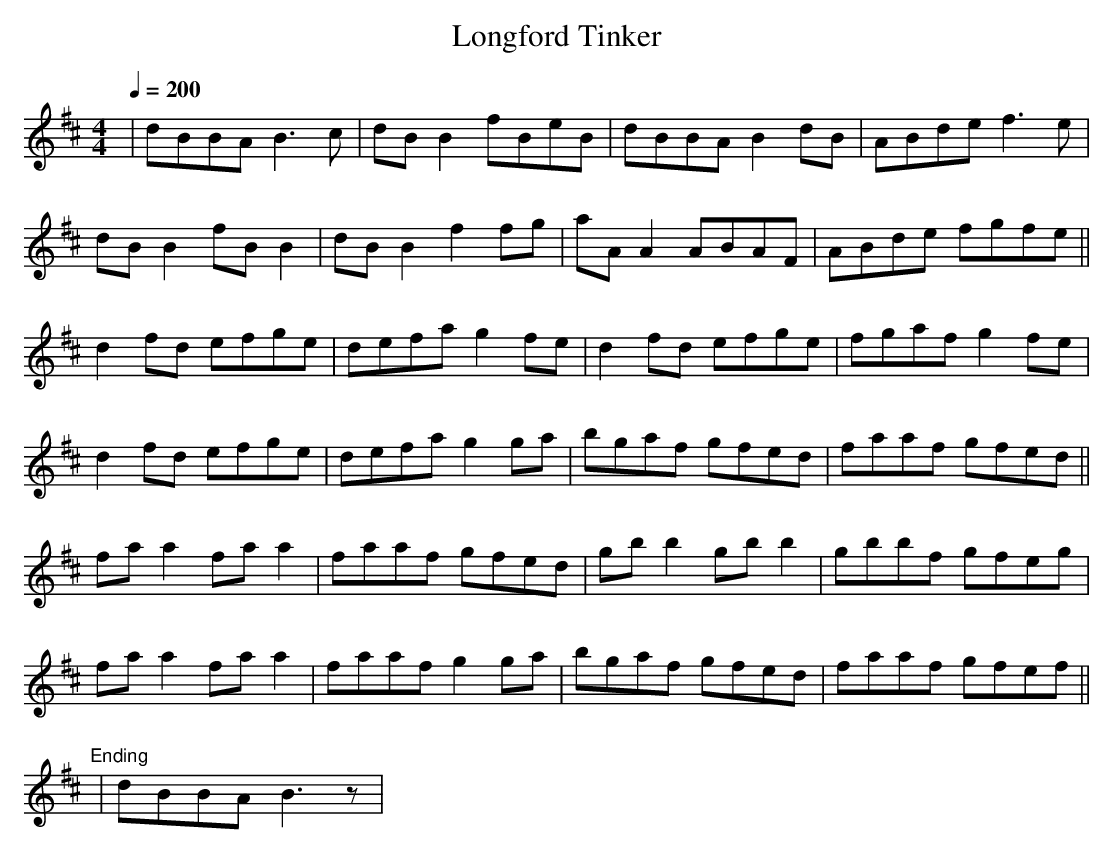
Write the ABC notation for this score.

X:1
T:Longford Tinker
M:4/4
L:1/8
Q:1/4=200
K:D
|dBBA B3c|dBB2 fBeB|dBBA B2dB|ABde f3e|
dBB2 fBB2|dBB2 f2fg|aAA2 ABAF|ABde fgfe||
d2fd efge|defa g2fe|d2fd efge|fgaf g2fe|
d2fd efge|defa g2ga|bgaf gfed|faaf gfed||
faa2 faa2|faaf gfed|gbb2 gbb2|gbbf gfeg|
faa2 faa2|faaf g2ga|bgaf gfed|faaf gfef||
"Ending"|dBBA B3z|
